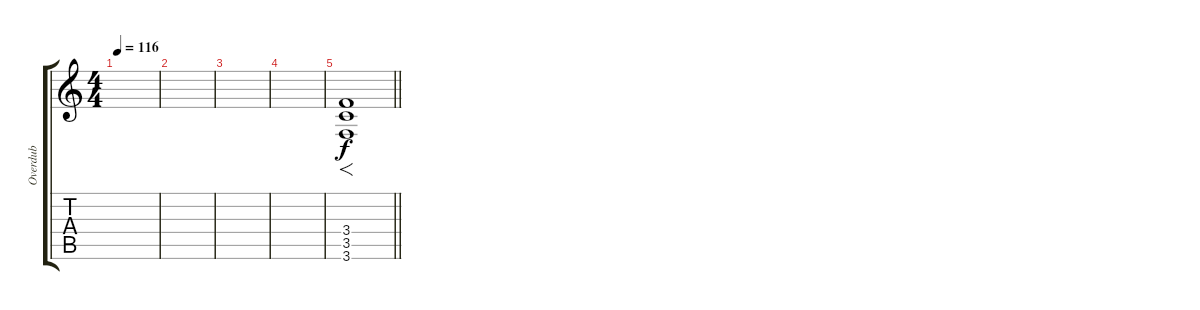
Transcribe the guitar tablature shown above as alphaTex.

\track ("Overdub" "Overdub") {instrument distortionguitar}
\staff {score tabs}
\tuning (E4 B3 G3 D3 A2 D2) {hide}
\ts (4 4)
\tempo 116
\clef g2
\ks c
|
|
|
|
\barLineRight lightlight
(3.4 3.5 3.6).1{f instrument overdrivenguitar}
